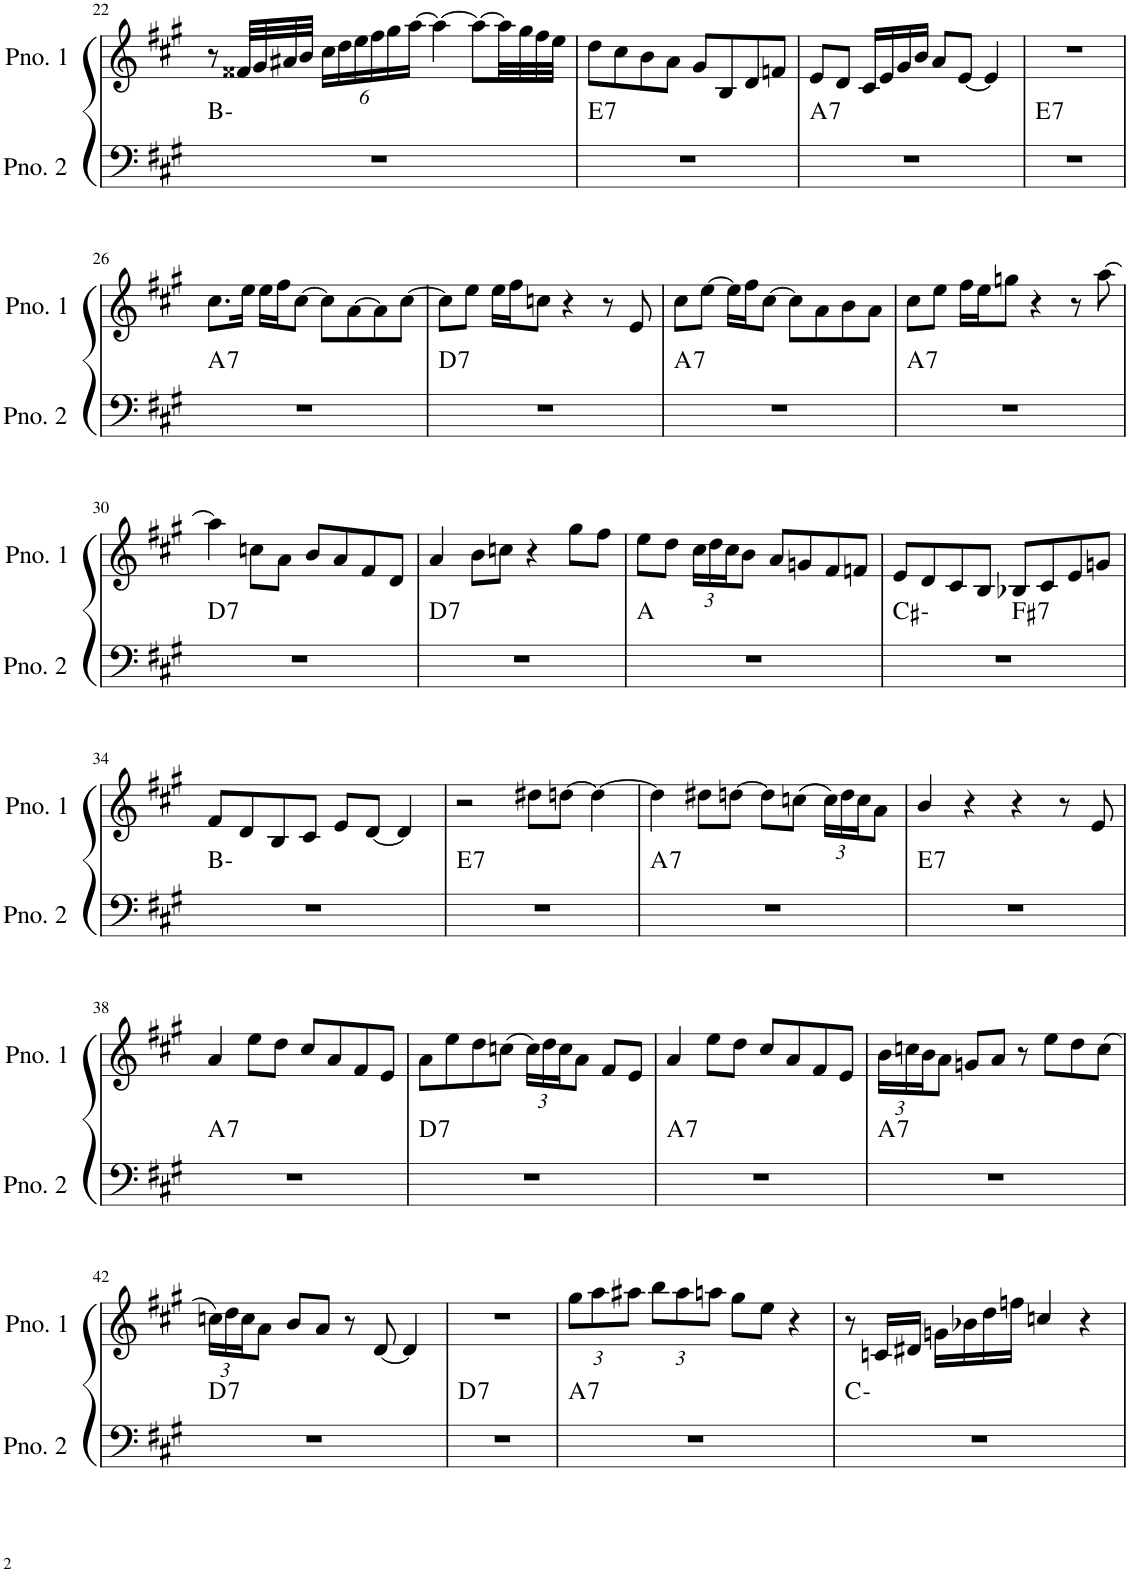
**kern	**harte	**kern
*part2	*part2	*part1
*staff2	*	*staff1
*I"ピアノ 2	*	*I"ピアノ 1
!!LO:PB:g=z
*clefF4	*	*clefG2
*k[f#c#g#]	*	*k[f#c#g#]
*M4/4	*	*M4/4
=22	=22	=22
1r	B:min	8r
.	.	32f##X/LLL
.	.	32g#/
.	.	32a#X/
.	.	32b/JJJ
*	*	*Xbrackettup
.	.	24cc#\LL
.	.	24dd\
.	.	24ee\
.	.	24ff#\
.	.	24gg#\
.	.	[24aa\JJ
.	.	4aa\_
.	.	8aa\L_
.	.	32aa\LL]
.	.	32gg#\
.	.	32ff#\
.	.	32ee\JJJ
=23	=23	=23
!	!LO:H:kt=7	!
1r	E:7	8dd\L
.	.	8cc#\
.	.	8b\
.	.	8a\J
.	.	8g#/L
.	.	8B/
.	.	8d/
.	.	8fn/J
=24	=24	=24
!	!LO:H:kt=7	!
1r	A:7	8e/L
.	.	8d/J
.	.	16c#/LL
.	.	16e/
.	.	16g#/
.	.	16b/JJ
.	.	8a/L
.	.	[8e/J
.	.	4e/]
=25	=25	=25
!	!LO:H:kt=7	!
1r	E:7	1r
!!LO:LB:g=z
=26	=26	=26
!	!LO:H:kt=7	!
1r	A:7	8.cc#\L
.	.	16ee\Jk
.	.	16ee\LL
.	.	16ff#\J
.	.	[8cc#\J
.	.	8cc#\L]
.	.	[8a\
.	.	8a\]
.	.	[8cc#\J
=27	=27	=27
!	!LO:H:kt=7	!
1r	D:7	8cc#\L]
.	.	8ee\J
.	.	16ee\LL
.	.	16ff#\J
.	.	8ccn\J
.	.	4r
.	.	8r
.	.	8e/
=28	=28	=28
!	!LO:H:kt=7	!
1r	A:7	8cc#\L
.	.	[8ee\J
.	.	16ee\LL]
.	.	16ff#\J
.	.	[8cc#\J
.	.	8cc#\L]
.	.	8a\
.	.	8b\
.	.	8a\J
=29	=29	=29
!	!LO:H:kt=7	!
1r	A:7	8cc#\L
.	.	8ee\J
.	.	16ff#\LL
.	.	16ee\J
.	.	8ggn\J
.	.	4r
.	.	8r
.	.	[8aa\
!!LO:LB:g=z
=30	=30	=30
!	!LO:H:kt=7	!
1r	D:7	4aa\]
.	.	8ccn\L
.	.	8a\J
.	.	8b/L
.	.	8a/
.	.	8f#/
.	.	8d/J
=31	=31	=31
!	!LO:H:kt=7	!
1r	D:7	4a/
.	.	8b\L
.	.	8ccn\J
.	.	4r
.	.	8gg#\L
.	.	8ff#\J
=32	=32	=32
1r	A:maj	8ee\L
.	.	8dd\J
.	.	24cc#\LL
.	.	24dd\
.	.	24cc#\J
.	.	8b\J
.	.	8a/L
.	.	8gn/
.	.	8f#/
.	.	8fn/J
=33	=33	=33
*^	*	*
1r	2ryy	C#:min	8e/L
.	.	.	8d/
.	.	.	8c#/
.	.	.	8B/J
!	!	!LO:H:kt=7	!
.	2ryy	F#:7	8B-X/L
.	.	.	8c#/
.	.	.	8e/
.	.	.	8gn/J
*v	*v	*	*
!!LO:LB:g=z
=34	=34	=34
1r	B:min	8f#/L
.	.	8d/
.	.	8B/
.	.	8c#/J
.	.	8e/L
.	.	[8d/J
.	.	4d/]
=35	=35	=35
!	!LO:H:kt=7	!
1r	E:7	2r
.	.	8dd#X\L
.	.	[8ddn\J
.	.	4dd\_
=36	=36	=36
!	!LO:H:kt=7	!
1r	A:7	4dd\]
.	.	8dd#X\L
.	.	[8ddn\J
.	.	8dd\L]
.	.	(8ccn\J
.	.	24cc\LL)
.	.	24dd\
.	.	24cc\J
.	.	8a\J
=37	=37	=37
!	!LO:H:kt=7	!
1r	E:7	4b/
.	.	4r
.	.	4r
.	.	8r
.	.	8e/
!!LO:LB:g=z
=38	=38	=38
!	!LO:H:kt=7	!
1r	A:7	4a/
.	.	8ee\L
.	.	8dd\J
.	.	8cc#/L
.	.	8a/
.	.	8f#/
.	.	8e/J
=39	=39	=39
!	!LO:H:kt=7	!
1r	D:7	8a\L
.	.	8ee\
.	.	8dd\
.	.	(8ccn\J
.	.	24cc\LL)
.	.	24dd\
.	.	24cc\J
.	.	8a\J
.	.	8f#/L
.	.	8e/J
=40	=40	=40
!	!LO:H:kt=7	!
1r	A:7	4a/
.	.	8ee\L
.	.	8dd\J
.	.	8cc#/L
.	.	8a/
.	.	8f#/
.	.	8e/J
=41	=41	=41
!	!LO:H:kt=7	!
1r	A:7	24b\LL
.	.	24ccn\
.	.	24b\J
.	.	8a\J
.	.	8gn/L
.	.	8a/J
.	.	8r
.	.	8ee\L
.	.	8dd\
.	.	(8cc\J
!!LO:LB:g=z
=42	=42	=42
!	!LO:H:kt=7	!
1r	D:7	24ccn\LL)
.	.	24dd\
.	.	24cc\J
.	.	8a\J
.	.	8b/L
.	.	8a/J
.	.	8r
.	.	[8d/
.	.	4d/]
=43	=43	=43
!	!LO:H:kt=7	!
1r	D:7	1r
=44	=44	=44
!	!LO:H:kt=7	!
1r	A:7	12gg#\L
.	.	12aa\
.	.	12aa#X\J
.	.	12bb\L
.	.	12aa#\
.	.	12aan\J
.	.	8gg#\L
.	.	8ee\J
.	.	4r
=45	=45	=45
1r	C:min	8r
.	.	16cn/LL
.	.	16d#X/JJ
.	.	16gn\LL
.	.	16b-X\
.	.	16dd\
.	.	16ffn\JJ
.	.	4ccn/
.	.	4r
=	=	=
*-	*-	*-
